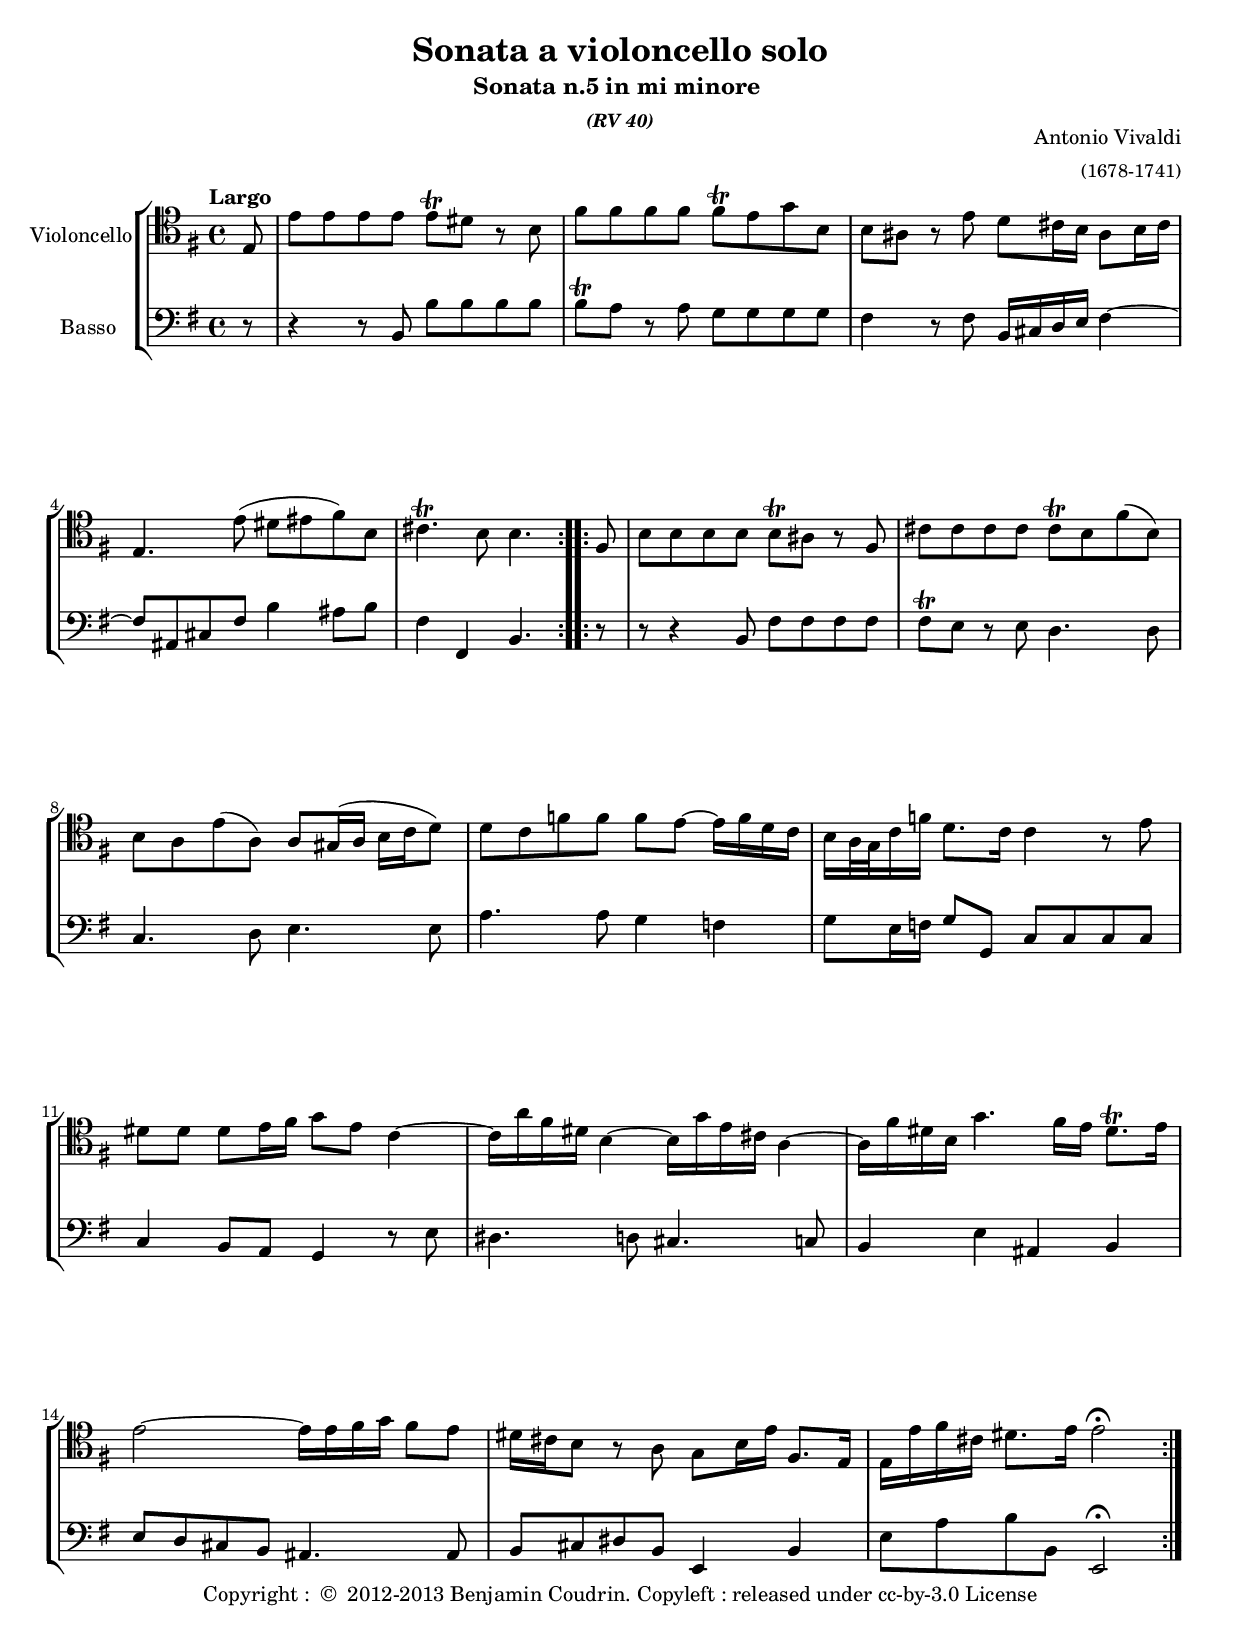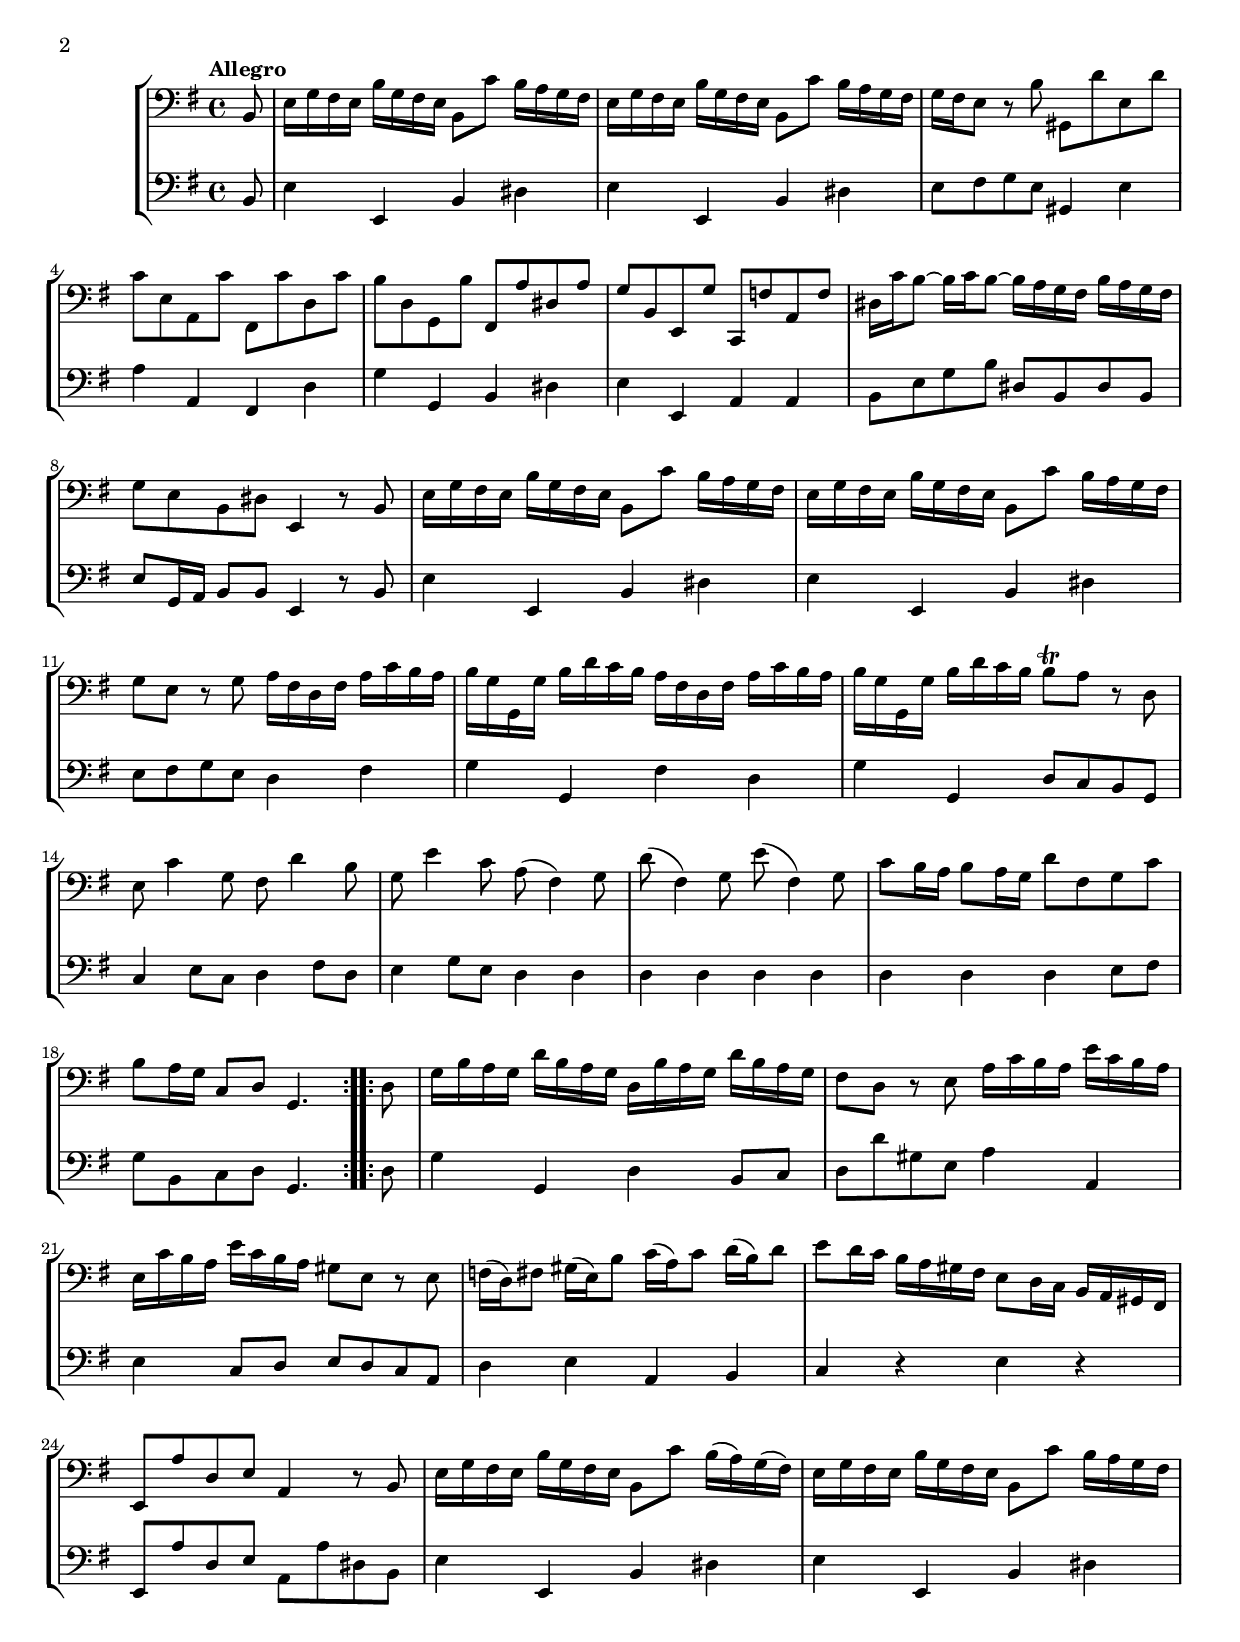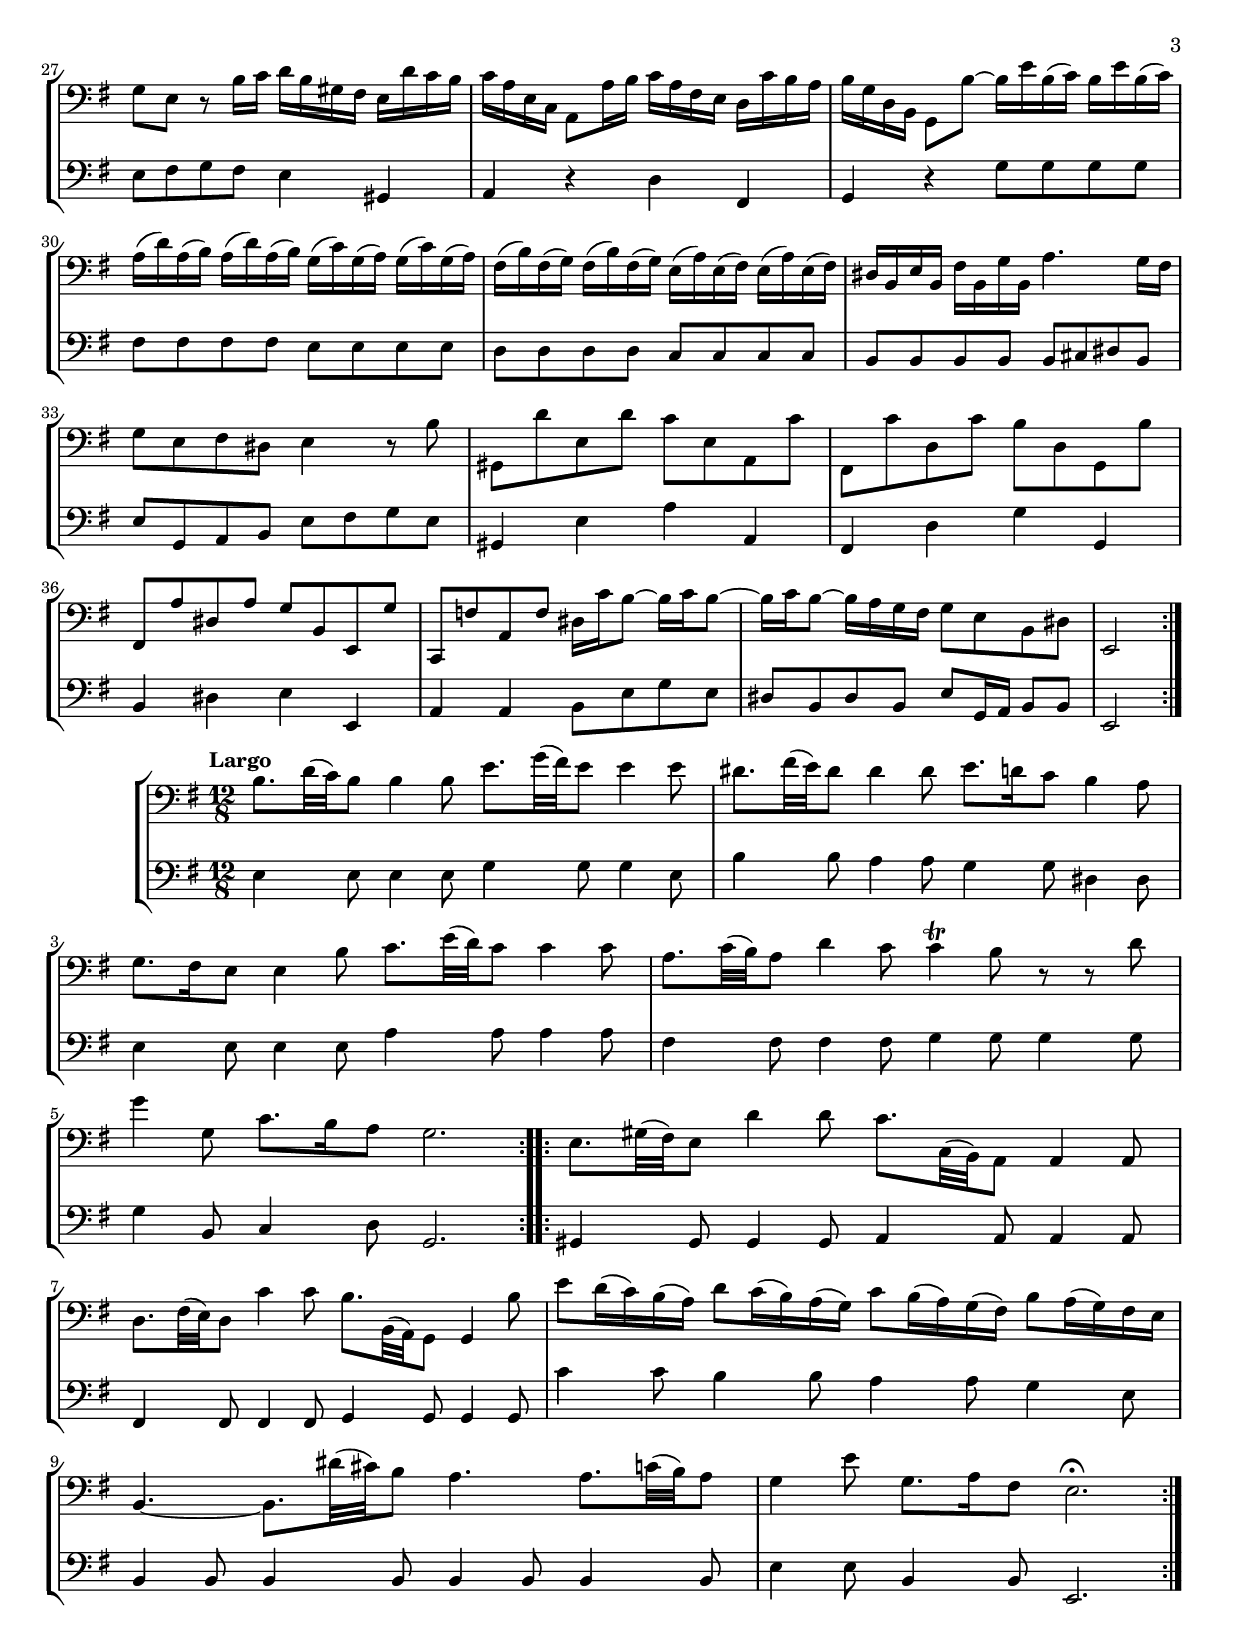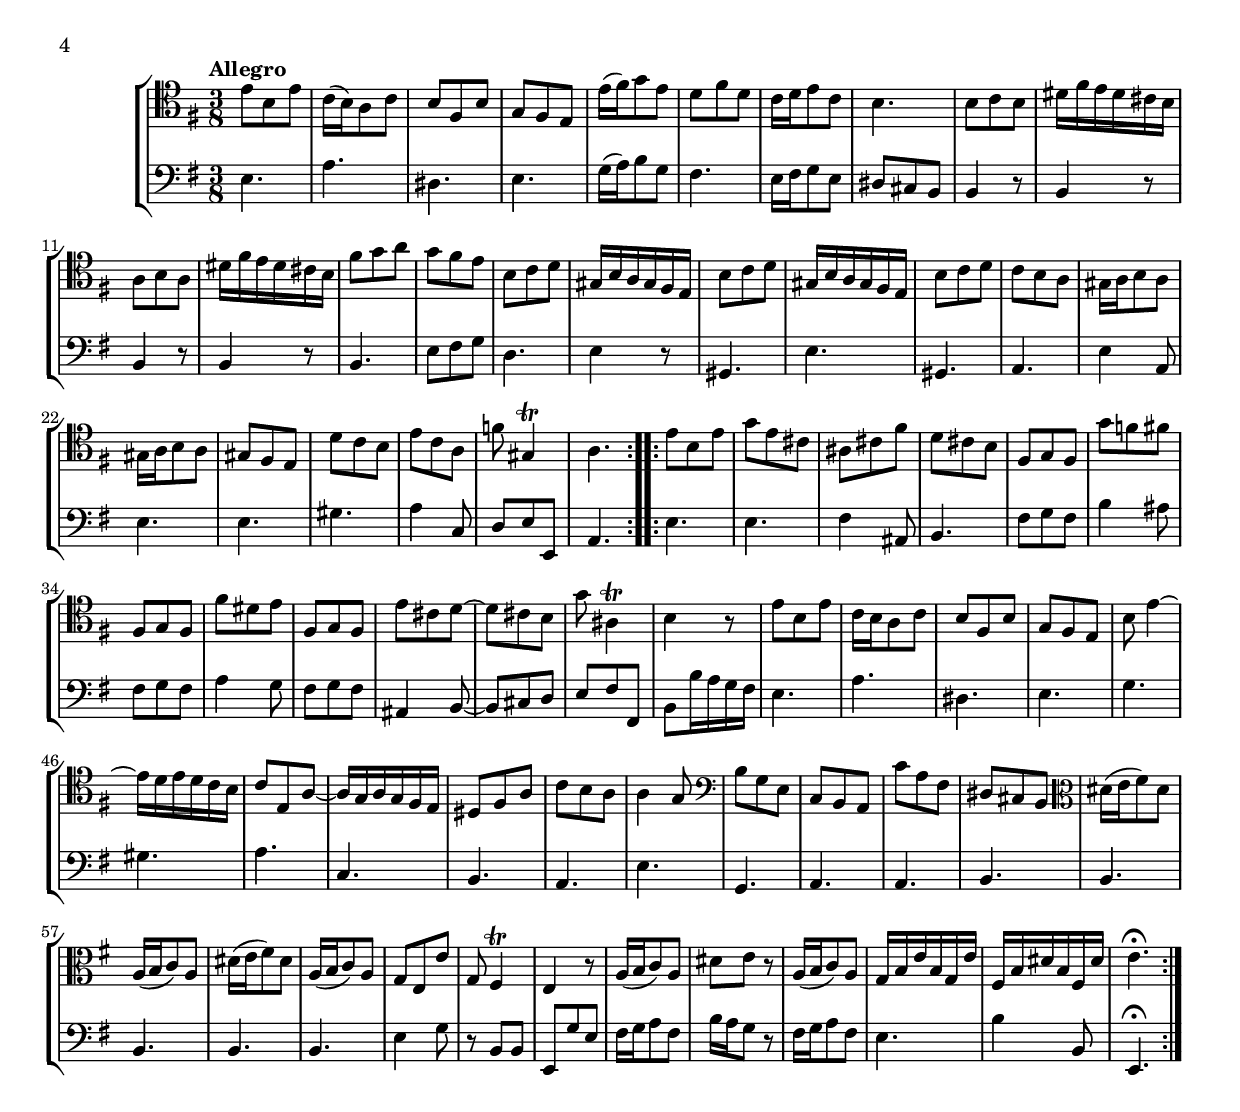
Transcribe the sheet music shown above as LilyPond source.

%%  rv40.ly
%%  This file is part of the Earlilypond project
%% 
%%  Copyright (c) 2012-2013 Benjamin Coudrin <benjamin.coudrin@gmail.com>
%%                All Rights Reserved
%%
%%  This program is free software. It comes without any warranty, to
%%  the extent permitted by applicable law. You can redistribute it
%%  and/or modify it under the terms of the Do What The Fuck You Want
%%  To Public License, Version 2, as published by Sam Hocevar. See
%%  http://sam.zoy.org/wtfpl/COPYING for more details.

\version "2.14.2"

#(set-default-paper-size "a4")
#(set-global-staff-size 18)

\paper {
  line-width    = 190\mm
  left-margin   = 10\mm
  top-margin    = 10\mm
  bottom-margin = 20\mm
  ragged-last-bottom = ##t 
  ragged-bottom = ##f
  annotate-spacing = ##f
  #(define page-breaking ly:page-turn-breaking)
}

%\book {
  \header {
    title = "Sonata a violoncello solo"
    subtitle = \markup \center-column { "Sonata n.5 in mi minore "\small \italic "(RV 40)" }
    composer =  \markup \right-column { "Antonio Vivaldi" \small "(1678-1741)" }
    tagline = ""
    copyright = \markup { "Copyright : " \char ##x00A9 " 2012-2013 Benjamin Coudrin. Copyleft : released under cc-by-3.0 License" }
  }

  stdClef = \clef bass
  %stdClef = \clef alto
  altClef = \clef tenor
  %altClef = \clef alto
  %altClef = \clef bass
  %altClef = \clef treble
  
  \score {
    \new StaffGroup <<
      \new Staff <<
        \set Staff.instrumentName = #"Violoncello"
        %\set Staff.instrumentName = #"Viola"
        \set Staff.shortInstrumentName = #""
        \relative c {
        %\relative c' {
          \tempo "Largo"
          \key e \minor
          \time 4/4 
          \altClef
          \partial 8
          \repeat volta 2 {
            e8                                 | 
            e' e e e e\trill dis r b           | % 1
            fis' fis fis fis fis\trill e g b,  | % 2
            b ais r e' d cis16 b ais8 b16 cis  | % 3
            e,4. e'8 ( dis eis fis) b,8        | % 4
            cis4.\trill b8 b4.                         % 5
          }
          \repeat volta 2 {
            fis8                                       |
            b8 b b b b\trill ais r8 fis                | % 6
            cis' cis cis cis cis\trill b fis' (b,)     | % 7
            b8 a e' (a,) a gis16 (a b c d8)            | % 8
            d8 c f f f e~ e16 f d c                    | % 9
            b16 a32 g c16 f d8. c16 c4 r8 e            | % 10
            dis dis dis e16 fis g8 e c4~               | % 11
            c16 a' fis dis b4~ b16 g' e cis a4~        | % 12
            a16 fis' dis b g'4. fis16 e dis8.\trill e16  | % 13
            e2~ e16 e fis g fis8 e                     | % 14
            dis16 cis b8 r a g b16 e fis,8. e16        | % 15
            e16 e' fis cis dis8. e16 e2\fermata          % 16
          }
        }
      >>
      
      \new Staff <<
        \set Staff.instrumentName = #"Basso"
        \set Staff.shortInstrumentName = #""
        \relative c {
          \clef bass
          \key e \minor 
          \time 4/4
          \partial 8
          \repeat volta 2 {
            r8                              |
            r4 r8 b8 b' b b b               | % 1
            b8\trill a r8 a g g g g         | % 2
            fis4 r8 fis b,16 cis d e fis4~  | % 3
            fis8 ais, cis fis b4 ais8 b     | % 4
            fis4 fis, b4.                     % 5
          }
          \repeat volta 2 {
            r8                         |
            r8 r4 b8 fis' fis fis fis  | % 6
            fis8\trill e r8 e d4. d8   | % 7
            c4. d8 e4. e8              | % 8
            a4. a8 g4 f                | % 9
            g8 e16 f g8 g, c c c c     | % 10
            c4 b8 a g4 r8 e'           | % 11
            dis4. d8 cis4. c8          | % 12
            b4 e ais, b                | % 13
            e8 d cis b ais4. ais8      | % 14
            b cis dis b e,4 b'         | % 15
            e8 a b b, e,2\fermata        % 16
          }
        }
      >>
    >>
    
    %\include "settings.ly"
  }
  
  \score {
    \new StaffGroup <<
      \new Staff <<
        \relative c {
        %\relative c' {
          \tempo "Allegro"
          \key e \minor
          \stdClef
          \partial 8
          \repeat volta 2 {
            b8                                            |
            e16 g fis e b' g fis e b8 c' b16 a g fis      | % 17
            e g fis e b' g fis e b8 c' b16 a g fis        | % 18
            g fis e8 r b' gis, d'' e, d'                  | % 19
            c e, a, c' fis,, c'' d, c'                    | % 20
            b d, g, b' fis, a' dis, a'                    | % 21
            g b, e, g' c,, f' a, f'                       | % 22
            dis16 c' b8~ b16 c b8~ b16 a g fis b a g fis  | % 23
            %\allowPageTurn
            g8 e b dis e,4 r8 b'                          | % 24
            e16 g fis e b' g fis e b8 c' b16 a g fis      | % 25
            e g fis e b' g fis e b8 c' b16 a g fis        | % 26
            g8 e r g a16 fis d fis a c b a                | % 27
            b g g, g' b d c b a fis d fis a c b a         | % 28
            b g g, g' b d c b b8\trill a r8 d,            | % 29
            e c'4 g8 fis d'4 b8                           | % 30
            g e'4 c8 a(fis4) g8                           | % 31
            d' (fis,4)  g8 e' (fis,4) g8                  | % 32
            c b16 a b8 a16 g d'8 fis, g c                 | % 33
            b8 a16 g c,8 d g,4.                             % 34
          }
          \repeat volta 2 {
            d'8                                                        | 
            g16 b a g d' b a g d b' a g d' b a g                       | % 35
            fis8 d r e a16 c b a e' c b a                              | % 36
            e c' b a e' c b a gis8 e r e                               | % 37
            f16 (d) fis8 gis16 (e) b'8 c16 (a) c8 d16 (b) d8           | % 38
            e d16 c b a gis fis e8 d16 c b a gis fis                   | % 39
            e8 a' d, e a,4 r8 b                                        | % 40
            e16 g fis e b' g fis e b8 c' b16 (a) g (fis)               | % 41
            e g fis e b' g fis e b8 c' b16 a g fis                     | % 42
            g8 e r b'16 c d b gis fis e d' c b                         | % 43
            c a e c a8 a'16 b c a fis e d c' b a                       | % 44
            b g d b g8 b'~ b16 e b (c) b e b (c)                       | % 45
            a (d) a (b) a (d) a (b) g (c) g (a) g (c) g (a)            | % 46
            fis (b) fis (g) fis (b) fis (g) e (a) e(fis) e (a) e(fis)  | % 47
            dis b e b fis' b, g' b, a'4. g16 fis                       | % 48
            g8 e fis dis e4 r8 b'                                      | % 49
            gis, d'' e, d' c e, a, c'                                  | % 50
            fis,, c'' d, c' b d, g, b'                                 | % 51
            fis, a' dis, a' g b, e, g'                                 | % 52
            c,, f' a, f' dis16 c' b8~ b16 c b8~                        | % 53
            b16 c b8~ b16 a g fis g8 e b dis                           | % 54
            \partial 2 e,2                                               % 55
          }
        }
      >>
      
      \new Staff <<
        \relative c {
          \clef bass
          \key e \minor
          \partial 8
          \repeat volta 2 {
            b8                       |
            e4 e, b' dis             | % 17
            e e, b' dis              | % 18
            e8 fis g e gis,4 e'      | % 19
            a a, fis d'              | % 20
            g g, b dis               | % 21
            e e, a a                 | % 22
            b8 e g b dis, b dis b    | % 23
            e g,16 a b8 b e,4 r8 b'  | % 24
            e4 e, b' dis             | % 25
            e e, b' dis              | % 26
            e8 fis g e d4 fis        | % 27
            g g, fis' d              | % 28
            g g, d'8 c b g           | % 29
            c4 e8 c d4 fis8 d        | % 30
            e4 g8 e d4 d             | % 31
            d d d d                  | % 32
            d d d e8 fis             | % 33
            g8 b, c d g,4.             % 34
          }
          \repeat volta 2 {
            d'8                         |
            g4 g, d' b8 c               | % 35
            d d' gis, e a4 a,           | % 36
            e' c8 d e d c a             | % 37
            d4 e a, b                   | % 38
            c r e r                     | % 39
            e,8 a' d, e a, a' dis, b    | % 40
            e4 e, b' dis                | % 41
            e e, b' dis                 | % 42
            e8 fis g fis e4 gis,        | % 43
            a r d fis,                  | % 44
            g r g'8 g g g               | % 45
            fis fis fis fis e e e e     | % 46
            d d d d c c c c             | % 47
            b b b b b cis dis b         | % 48
            e g, a b e fis g e          | % 49
            gis,4 e' a a,               | % 50
            fis d' g g,                 | % 51
            b dis e e,                  | % 52
            a a b8 e g e                | % 53
            dis8 b dis b e g,16 a b8 b  | % 54
            \partial 2 e,2                % 94
          }
        }
      >>
    >>
    
    %\include "settings.ly"
  }
  
  \score {
    \new StaffGroup <<
      \new Staff <<
        \relative c {
        %\relative c' {
          \tempo "Largo"
          \key e \minor
          \time 12/8 
          \stdClef
          \repeat volta 2 {
            b'8. [d32 (c) b8] b4 b8 e8. [g32 (fis) e8] e4 e8     | % 56
            dis8. [fis32 (e) dis8] dis4 dis8 e8. [d16 c8] b4 a8  | % 57
            g8. [fis16 e8] e4 b'8 c8. [e32 (d) c8] c4 c8         | % 58
            a8. [c32 (b) a8] d4 c8 c4\trill b8 r8 r8 d8          | % 59
            g4 g,8 c8. [b16 a8] g2.                              | % 60
          }
          \repeat volta 2 {
            e8. gis32 (fis) e8 d'4 d8 c8. c,32 (b) a8 a4 a8                       | % 61
            d8. fis32 (e) d8 c'4 c8 b8. b,32 (a) g8 g4 b'8                        | % 62
            e d16 (c) b (a) d8 c16 (b) a (g) c8 b16 (a) g (fis) b8 a16 (g) fis e  | % 63
            b4.~b8. dis'32 (cis) b8 a4. a8. c32 (b) a8                            | % 64
            g4 e'8 g,8. a16 fis8 e2.\fermata                                      | % 65
          }
        }
      >>
      
      \new Staff <<
        \relative c {
          \key e \minor
          \clef bass
          \time 12/8
          \repeat volta 2 {
            e4 e8 e4 e8 g4 g8 g4 e8          | % 56
            b'4 b8 a4 a8 g4 g8 dis4 dis8     | % 57
            e4 e8 e4 e8 a4 a8 a4 a8          | % 58
            fis4 fis8 fis4 fis8 g4 g8 g4 g8  | % 59
            g4 b,8 c4 d8 g,2.                | % 60
          }
          \repeat volta 2 {
            gis4 gis8 gis4 gis8 a4 a8 a4 a8  | % 61
            fis4 fis8 fis4 fis8 g4 g8 g4 g8  | % 62
            c'4 c8 b4 b8 a4 a8 g4 e8         | % 63
            b4 b8 b4 b8 b4 b8 b4 b8          | % 64
            e4 e8 b4 b8 e,2.                 | % 65
          }
        }
      >>
    >>
    
    %\include "settings.ly"
  }
  
  \score {
    \new StaffGroup <<
      \new Staff <<
        \relative c {
        %\relative c' {
          \tempo "Allegro"
          \time 3/8 
          \key e \minor
          \altClef
          \repeat volta 2 {
            e'8 b e                | % 66
            c16 (b) a8 c           | % 67
            b fis b                | % 68
            g fis e                | % 69
            e'16 (fis) g8 e        | % 70
            d fis d                | % 71
            c16 d e8 c             | % 72
            b4.                    | % 73
            b8 c b                 | % 74
            dis16 fis e dis cis b  | % 75
            a8 b a                 | % 76
            dis16 fis e dis cis b  | % 77
            fis'8 g a              | % 78
            g fis e                | % 79
            b c d                  | % 80
            gis,16 b a gis fis e   | % 81
            b'8 c d                | % 82
            gis,16 b a gis fis e   | % 83
            b'8 c d                | % 84
            c b a                  | % 85
            gis16 a b8 a           | % 86
            gis16 a b8 a           | % 87
            gis fis e              | % 88
            d' c b                 | % 89
            e c a                  | % 90
            f' gis,4\trill         | % 91
            a4.                    | % 92
          }
          \repeat volta 2 {
            e'8 b e               | % 93
            g e cis               | % 94
            ais cis fis           | % 95
            d cis b               | % 96
            fis g fis             | % 97
            g' f fis              | % 98
            fis, g fis            | % 99
            fis' dis e            | % 100
            fis, g fis            | % 101
            e' cis d~             | % 102
            d cis b               | % 103
            g' ais,4\trill        | % 104
            b4 r8                 | % 105
            e b e                 | % 106
            c16 b a8 c            | % 107
            b fis b               | % 108
            g fis e               | % 109
            b' e4~                | % 110
            e16 d e d c b         | % 111
            c8 e, a~              | % 112
            a16 g a g fis e       | % 113
            dis8 fis a            | % 114
            c b a                 | % 115
            a4 g8                 | % 116
            \clef bass
            b g e                 | % 117
            c b a                 | % 118
            c' a fis              | % 119
            dis cis b             | % 120
            \clef alto
            dis'16 (e fis8) dis8  | % 121
            a16 (b c8) a8         | % 122
            dis16 (e fis8) dis8   | % 123
            a16 (b c8) a8         | % 124
            g e e'                | % 125
            g, fis4\trill         | % 126
            e4 r8                 | % 127
            a16 (b c8) a8         | % 128
            dis e r               | % 129
            a,16 (b c8) a8        | % 130
            g16 b e b g e'        | % 131
            fis, b dis b fis dis' | % 132
            e4.\fermata           | % 133
          }
        }
      >>
      
      \new Staff <<
        \relative c {
          \clef bass
          \key e \minor
          \time 3/8
          \repeat volta 2 {
            e4.           | % 66
            a4.           | % 67
            dis,4.        | % 68
            e4.           | % 69
            g16 (a) b8 g  | % 70
            fis4.         | % 71
            e16 fis g8 e  | % 72
            dis cis b     | % 73
            b4 r8         | % 74
            b4 r8         | % 75
            b4 r8         | % 76
            b4 r8         | % 77
            b4.           | % 78
            e8 fis g      | % 79
            d4.           | % 80
            e4 r8         | % 81
            gis,4.        | % 82
            e'4.          | % 83
            gis,4.        | % 84
            a4.           | % 85
            e'4 a,8       | % 86
            e'4.          | % 87
            e4.           | % 88
            gis4.         | % 89
            a4 c,8        | % 90
            d e e,        | % 91
            a4.           | % 92
          }
          \repeat volta 2 {
            e'4.            | % 93
            e4.             | % 94
            fis4 ais,8      | % 95
            b4.             | % 96
            fis'8 g fis     | % 97
            b4 ais8         | % 98
            fis g fis       | % 99
            a4 g8           | % 100
            fis g fis       | % 101
            ais,4 b8~       | % 102
            b cis d         | % 103
            e fis fis,      | % 104
            b b'16 a g fis  | % 105
            e4.             | % 106
            a4.             | % 107
            dis,4.          | % 108
            e4.             | % 109
            g4.             | % 110
            gis4.           | % 111
            a4.             | % 112
            c,4.            | % 113
            b4.             | % 114
            a4.             | % 115
            e'4.            | % 116
            g,4.            | % 117
            a4.             | % 118
            a4.             | % 119
            b4.             | % 120
            b4.             | % 121
            b4.             | % 122
            b4.             | % 123
            b4.             | % 124
            e4 g8           | % 125
            r b, b          | % 126
            e, g' e         | % 127
            fis16 g a8 fis  | % 128
            b16 a g8 r      | % 129
            fis16 g a8 fis  | % 130
            e4.             | % 131
            b'4 b,8         | % 132
            e,4.\fermata    | % 133                        
          }
        }
      >>
    >>
    
    %\include "settings.ly"
  }
  
%}
